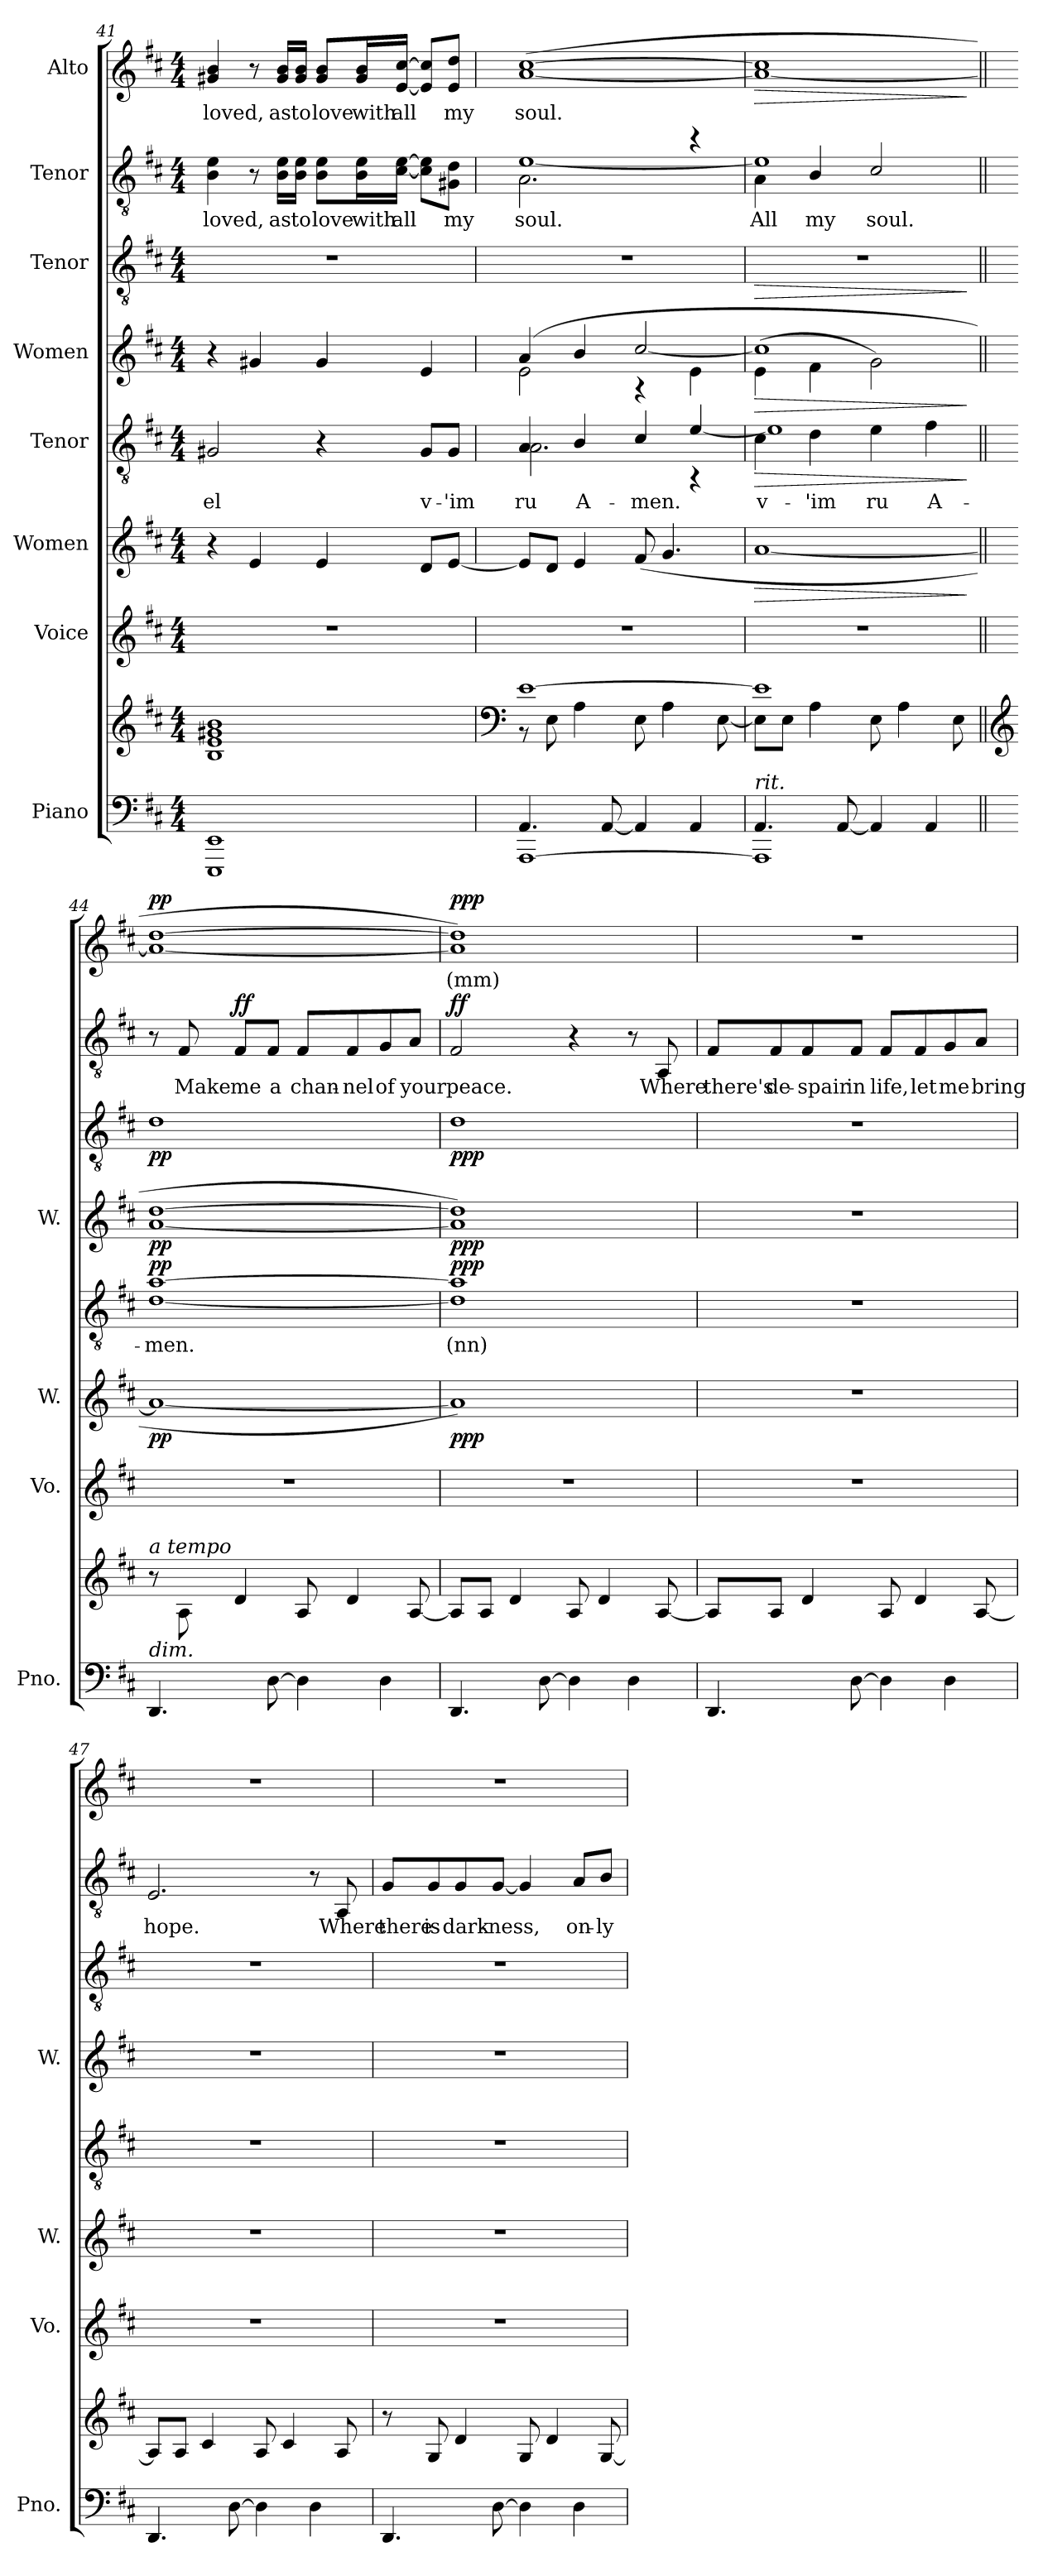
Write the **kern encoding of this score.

**kern	**kern	**kern	**kern	**dynam	**kern	**text	**dynam	**kern	**dynam	**kern	**dynam	**kern	**text	**dynam	**kern	**text	**dynam
*part8	*part8	*part7	*part6	*part6	*part5	*part5	*part5	*part4	*part4	*part3	*part3	*part2	*part2	*part2	*part1	*part1	*part1
*staff9	*staff8	*staff7	*staff6	*staff6	*staff5	*staff5	*staff5	*staff4	*staff4	*staff3	*staff3	*staff2	*staff2	*staff2	*staff1	*staff1	*staff1
*I"Piano	*	*I"Voice	*I"Women	*	*I"Tenor	*	*	*I"Women	*	*I"Tenor	*	*I"Tenor	*	*	*I"Alto	*	*
*I'Pno.	*	*I'Vo.	*I'W.	*	*	*	*	*I'W.	*	*	*	*	*	*	*	*	*
!!LO:PB:g=z
*clefF4	*clefG2	*clefG2	*clefG2	*	*clefGv2	*	*	*clefG2	*	*clefGv2	*	*clefGv2	*	*	*clefG2	*	*
*k[f#c#]	*k[f#c#]	*k[f#c#]	*k[f#c#]	*	*k[f#c#]	*	*	*k[f#c#]	*	*k[f#c#]	*	*k[f#c#]	*	*	*k[f#c#]	*	*
*M4/4	*M4/4	*M4/4	*M4/4	*	*M4/4	*	*	*M4/4	*	*M4/4	*	*M4/4	*	*	*M4/4	*	*
=41	=41	=41	=41	=41	=41	=41	=41	=41	=41	=41	=41	=41	=41	=41	=41	=41	=41
!	!	!	!	!	!	!LO:LY:b	!	!	!	!	!	!	!LO:LY:b	!	!	!LO:LY:b	!
1EEE 1EE	1B 1e 1g#X 1b	1r	4r	.	2G#X/	-el	.	4r	.	1r	.	4B\ 4e\	loved,	.	4g#X/ 4b/	loved,	.
.	.	.	4e/	.	.	.	.	4g#X/	.	.	.	8r	.	.	8r	.	.
!	!	!	!	!	!	!	!	!	!	!	!	!	!LO:LY:b	!	!	!LO:LY:b	!
.	.	.	.	.	.	.	.	.	.	.	.	16B\ 16e\LL	as	.	16g#/ 16b/LL	as	.
!	!	!	!	!	!	!	!	!	!	!	!	!	!LO:LY:b	!	!	!LO:LY:b	!
.	.	.	.	.	.	.	.	.	.	.	.	16B\ 16e\JJ	to	.	16g#/ 16b/JJ	to	.
!	!	!	!	!	!	!	!	!	!	!	!	!	!LO:LY:b	!	!	!LO:LY:b	!
.	.	.	4e/	.	4r	.	.	4g#/	.	.	.	8B\ 8e\L	love	.	8g#/ 8b/L	love	.
!	!	!	!	!	!	!	!	!	!	!	!	!	!LO:LY:b	!	!	!LO:LY:b	!
.	.	.	.	.	.	.	.	.	.	.	.	16B\ 16e\L	with	.	16g#/ 16b/L	with	.
!	!	!	!	!	!	!	!	!	!	!	!	!	!LO:LY:b	!	!	!LO:LY:b	!
.	.	.	.	.	.	.	.	.	.	.	.	[16c#\ [16e\JJ	all	.	[16e/ [16cc#/JJ	all	.
!	!	!	!	!	!	!LO:LY:b	!	!	!	!	!	!	!	!	!	!	!
.	.	.	8d/L	.	8G#/L	v-	.	4e/	.	.	.	8c#\] 8e\]L	.	.	8e/] 8cc#/]L	.	.
!	!	!	!	!	!	!LO:LY:b	!	!	!	!	!	!	!LO:LY:b	!	!	!LO:LY:b	!
.	.	.	[8e/J	.	8G#/J	-'im	.	.	.	.	.	8G#X\ 8d\J	my	.	8e/ 8dd/J	my	.
=42	=42	=42	=42	=42	=42	=42	=42	=42	=42	=42	=42	=42	=42	=42	=42	=42	=42
*	*clefF4	*	*	*	*	*	*	*	*	*	*	*	*	*	*	*	*
*^	*^	*	*	*	*	*	*	*	*	*	*	*	*	*	*	*	*
!	!	!	!	!	!	!	!	!LO:LY:b	!	!	!	!	!	!	!LO:LY:b	!	!	!LO:LY:b	!
*	*	*	*	*	*	*	*^	*	*	*^	*	*	*	*^	*	*	*	*	*
[1AAA	4.AA/	[1e	8r	1r	8e/L]	.	4A/	2.A\	ru	.	(4a/	2e\	.	1r	.	2.A\	[1e	soul.	.	([1a [1cc#	soul.	.
.	.	.	8E\	.	8d/J	.	.	.	.	.	.	.	.	.	.	.	.	.	.	.	.	.
!	!	!	!	!	!	!	!	!	!LO:LY:b	!	!	!	!	!	!	!	!	!	!	!	!	!
.	.	.	4A\	.	4e/	.	4B/	.	A-	.	4b/	.	.	.	.	.	.	.	.	.	.	.
.	[8AA/	.	.	.	.	.	.	.	.	.	.	.	.	.	.	.	.	.	.	.	.	.
!	!	!	!	!	!	!	!	!	!LO:LY:b	!	!	!	!	!	!	!	!	!	!	!	!	!
.	4AA/]	.	8E\	.	(8f#/	.	4c#/	.	-men.	.	4rA	[2cc#/	.	.	.	.	.	.	.	.	.	.
.	.	.	4A\	.	4.g/	.	.	.	.	.	.	.	.	.	.	.	.	.	.	.	.	.
.	4AA/	.	.	.	.	.	4rAA	[4e/	.	.	4e\	.	.	.	.	4r	.	.	.	.	.	.
.	.	.	[8E\	.	.	.	.	.	.	.	.	.	.	.	.	.	.	.	.	.	.	.
=43	=43	=43	=43	=43	=43	=43	=43	=43	=43	=43	=43	=43	=43	=43	=43	=43	=43	=43	=43	=43	=43	=43
!LO:TX:a:i:t=rit.	!	!	!	!	!	!	!	!	!	!	!	!	!	!	!	!	!	!	!	!	!	!
!	!	!	!	!	!	!LO:HP:b	!	!	!LO:LY:b	!LO:HP:b	!	!	!LO:HP:b	!	!LO:HP:b	!	!	!LO:LY:b	!	!	!	!LO:HP:b
1AAA]	4.AA/	1e]	8E\L]	1r	[1a	>	4c#\	1e]	v-	>	(4e\	1cc#]	>	1r	>	4A\	1e]	All	.	1a_ 1cc#]	.	>
.	.	.	8E\J	.	.	.	.	.	.	.	.	.	.	.	.	.	.	.	.	.	.	.
!	!	!	!	!	!	!	!	!	!LO:LY:b	!	!	!	!	!	!	!	!	!LO:LY:b	!	!	!	!
.	.	.	4A\	.	.	.	4d\	.	-'im	.	4f#\	.	.	.	.	4B/	.	my	.	.	.	.
.	[8AA/	.	.	.	.	.	.	.	.	.	.	.	.	.	.	.	.	.	.	.	.	.
!	!	!	!	!	!	!	!	!	!LO:LY:b	!	!	!	!	!	!	!	!	!LO:LY:b	!	!	!	!
.	4AA/]	.	8E\	.	.	.	4e\	.	ru	.	2g\)	.	.	.	.	2c#/	.	soul.	.	.	.	.
.	.	.	4A\	.	.	.	.	.	.	.	.	.	.	.	.	.	.	.	.	.	.	.
!	!	!	!	!	!	!	!	!	!LO:LY:b	!	!	!	!	!	!	!	!	!	!	!	!	!
.	4AA/	.	.	.	.	.	4f#\	.	A-	.	.	.	.	.	.	.	.	.	.	.	.	.
.	.	.	8E\	.	.	.	.	.	.	.	.	.	.	.	.	.	.	.	.	.	.	.
*v	*v	*	*	*	*	*	*v	*v	*	*	*v	*v	*	*	*	*v	*v	*	*	*	*	*
*	*v	*v	*	*	*	*	*	*	*	*	*	*	*	*	*	*	*	*
.	.	.	.	]	.	.	]	.	]	.	]	.	.	.	.	.	]
!!LO:PB:g=z
=44||	=44||	=44||	=44||	=44||	=44||	=44||	=44||	=44||	=44||	=44||	=44||	=44||	=44||	=44||	=44||	=44||	=44||
*	*clefG2	*	*	*	*	*	*	*	*	*	*	*	*	*	*	*	*
!	!LO:TX:a:i:t=a tempo	!	!	!	!	!	!	!	!	!	!	!	!	!	!	!	!
!LO:TX:a:i:t=dim.	!	!	!	!	!	!	!	!	!	!	!	!	!	!	!	!	!
!	!	!	!	!LO:DY:b	!	!LO:LY:b	!LO:DY:b	!	!LO:DY:b	!	!LO:DY:b	!	!	!	!	!	!LO:DY:b
4.DD/	8r	1r	1a_	pp	[1d [1a	-men.	pp	[1a [1dd	pp	1d	pp	8r	.	.	1a_ [1dd	.	pp
!	!	!	!	!	!	!	!	!	!	!	!	!	!LO:LY:b	!	!	!	!
.	8A\	.	.	.	.	.	.	.	.	.	.	8F#/	Make	.	.	.	.
!	!	!	!	!	!	!	!	!	!	!	!	!	!LO:LY:b	!LO:DY:b	!	!	!
.	4d/	.	.	.	.	.	.	.	.	.	.	8F#/L	me	ff	.	.	.
!	!	!	!	!	!	!	!	!	!	!	!	!	!LO:LY:b	!	!	!	!
[8D\	.	.	.	.	.	.	.	.	.	.	.	8F#/J	a	.	.	.	.
!	!	!	!	!	!	!	!	!	!	!	!	!	!LO:LY:b	!	!	!	!
4D\]	8A/	.	.	.	.	.	.	.	.	.	.	8F#/L	chan-	.	.	.	.
!	!	!	!	!	!	!	!	!	!	!	!	!	!LO:LY:b	!	!	!	!
.	4d/	.	.	.	.	.	.	.	.	.	.	8F#/	-nel	.	.	.	.
!	!	!	!	!	!	!	!	!	!	!	!	!	!LO:LY:b	!	!	!	!
4D\	.	.	.	.	.	.	.	.	.	.	.	8G/	of	.	.	.	.
!	!	!	!	!	!	!	!	!	!	!	!	!	!LO:LY:b	!	!	!	!
.	[8A/	.	.	.	.	.	.	.	.	.	.	8A/J	your	.	.	.	.
=45	=45	=45	=45	=45	=45	=45	=45	=45	=45	=45	=45	=45	=45	=45	=45	=45	=45
!	!	!	!	!LO:DY:b	!	!LO:LY:b	!LO:DY:b	!	!LO:DY:b	!	!LO:DY:b	!	!LO:LY:b	!LO:DY:b	!	!LO:LY:b	!LO:DY:b
4.DD/	8A/L]	1r	1a])	ppp	1d] 1a]	(nn)	ppp	1a] 1dd])	ppp	1d	ppp	2F#/	peace.	ff	1a] 1dd])	(mm)	ppp
.	8A/J	.	.	.	.	.	.	.	.	.	.	.	.	.	.	.	.
.	4d/	.	.	.	.	.	.	.	.	.	.	.	.	.	.	.	.
[8D\	.	.	.	.	.	.	.	.	.	.	.	.	.	.	.	.	.
4D\]	8A/	.	.	.	.	.	.	.	.	.	.	4r	.	.	.	.	.
.	4d/	.	.	.	.	.	.	.	.	.	.	.	.	.	.	.	.
4D\	.	.	.	.	.	.	.	.	.	.	.	8r	.	.	.	.	.
!	!	!	!	!	!	!	!	!	!	!	!	!	!LO:LY:b	!	!	!	!
.	[8A/	.	.	.	.	.	.	.	.	.	.	8AA/	Where	.	.	.	.
!!LO:PB:g=z
=46	=46	=46	=46	=46	=46	=46	=46	=46	=46	=46	=46	=46	=46	=46	=46	=46	=46
!	!	!	!	!	!	!	!	!	!	!	!	!	!LO:LY:b	!	!	!	!
4.DD/	8A/L]	1r	1r	.	1r	.	.	1r	.	1r	.	8F#/L	there's	.	1r	.	.
!	!	!	!	!	!	!	!	!	!	!	!	!	!LO:LY:b	!	!	!	!
.	8A/J	.	.	.	.	.	.	.	.	.	.	8F#/	de-	.	.	.	.
!	!	!	!	!	!	!	!	!	!	!	!	!	!LO:LY:b	!	!	!	!
.	4d/	.	.	.	.	.	.	.	.	.	.	8F#/	-spair	.	.	.	.
!	!	!	!	!	!	!	!	!	!	!	!	!	!LO:LY:b	!	!	!	!
[8D\	.	.	.	.	.	.	.	.	.	.	.	8F#/J	in	.	.	.	.
!	!	!	!	!	!	!	!	!	!	!	!	!	!LO:LY:b	!	!	!	!
4D\]	8A/	.	.	.	.	.	.	.	.	.	.	8F#/L	life,	.	.	.	.
!	!	!	!	!	!	!	!	!	!	!	!	!	!LO:LY:b	!	!	!	!
.	4d/	.	.	.	.	.	.	.	.	.	.	8F#/	let	.	.	.	.
!	!	!	!	!	!	!	!	!	!	!	!	!	!LO:LY:b	!	!	!	!
4D\	.	.	.	.	.	.	.	.	.	.	.	8G/	me	.	.	.	.
!	!	!	!	!	!	!	!	!	!	!	!	!	!LO:LY:b	!	!	!	!
.	[8A/	.	.	.	.	.	.	.	.	.	.	8A/J	bring	.	.	.	.
=47	=47	=47	=47	=47	=47	=47	=47	=47	=47	=47	=47	=47	=47	=47	=47	=47	=47
!	!	!	!	!	!	!	!	!	!	!	!	!	!LO:LY:b	!	!	!	!
4.DD/	8A/L]	1r	1r	.	1r	.	.	1r	.	1r	.	2.E/	hope.	.	1r	.	.
.	8A/J	.	.	.	.	.	.	.	.	.	.	.	.	.	.	.	.
.	4c#/	.	.	.	.	.	.	.	.	.	.	.	.	.	.	.	.
[8D\	.	.	.	.	.	.	.	.	.	.	.	.	.	.	.	.	.
4D\]	8A/	.	.	.	.	.	.	.	.	.	.	.	.	.	.	.	.
.	4c#/	.	.	.	.	.	.	.	.	.	.	.	.	.	.	.	.
4D\	.	.	.	.	.	.	.	.	.	.	.	8r	.	.	.	.	.
!	!	!	!	!	!	!	!	!	!	!	!	!	!LO:LY:b	!	!	!	!
.	8A/	.	.	.	.	.	.	.	.	.	.	8AA/	Where	.	.	.	.
!!LO:PB:g=z
=48	=48	=48	=48	=48	=48	=48	=48	=48	=48	=48	=48	=48	=48	=48	=48	=48	=48
!	!	!	!	!	!	!	!	!	!	!	!	!	!LO:LY:b	!	!	!	!
4.DD/	8r	1r	1r	.	1r	.	.	1r	.	1r	.	8G/L	there	.	1r	.	.
!	!	!	!	!	!	!	!	!	!	!	!	!	!LO:LY:b	!	!	!	!
.	8G/	.	.	.	.	.	.	.	.	.	.	8G/	is	.	.	.	.
!	!	!	!	!	!	!	!	!	!	!	!	!	!LO:LY:b	!	!	!	!
.	4d/	.	.	.	.	.	.	.	.	.	.	8G/	dark-	.	.	.	.
!	!	!	!	!	!	!	!	!	!	!	!	!	!LO:LY:b	!	!	!	!
[8D\	.	.	.	.	.	.	.	.	.	.	.	[8G/J	-ness,	.	.	.	.
4D\]	8G/	.	.	.	.	.	.	.	.	.	.	4G/]	.	.	.	.	.
.	4d/	.	.	.	.	.	.	.	.	.	.	.	.	.	.	.	.
!	!	!	!	!	!	!	!	!	!	!	!	!	!LO:LY:b	!	!	!	!
4D\	.	.	.	.	.	.	.	.	.	.	.	8A/L	on-	.	.	.	.
!	!	!	!	!	!	!	!	!	!	!	!	!	!LO:LY:b	!	!	!	!
.	[8G/	.	.	.	.	.	.	.	.	.	.	8B/J	-ly	.	.	.	.
=	=	=	=	=	=	=	=	=	=	=	=	=	=	=	=	=	=
*-	*-	*-	*-	*-	*-	*-	*-	*-	*-	*-	*-	*-	*-	*-	*-	*-	*-
